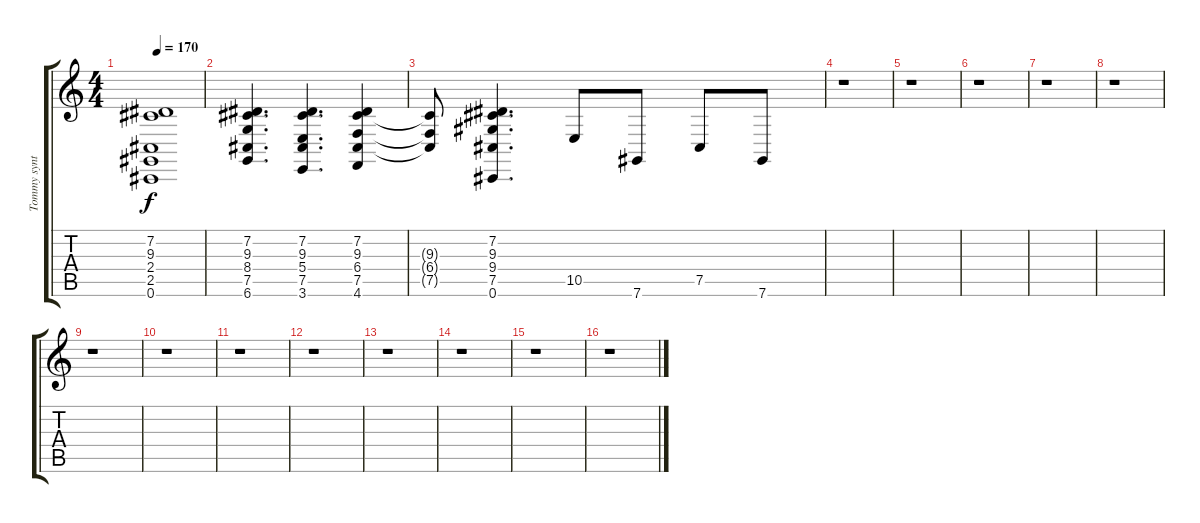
\track ("Tommy synth" "Tommy synt") {instrument lead2sawtooth}
\staff {score tabs}
\tuning (Db4 Ab3 E3 B2 Gb2 Db2) {hide}
\ts (4 4)
\tempo 170
\clef g2
\ks c
(7.2{t} 9.3{t} 2.4{t} 2.5{t} 0.6{t}).1{dy f} |
(7.2 9.3 8.4 7.5 6.6).4{d} (7.2 9.3 5.4 7.5 3.6).4{d} (7.2 9.3 6.4 7.5 4.6).4 |
(9.3{t} 6.4{t} 7.5{t}).8 (7.2 9.3 9.4 7.5 0.6).4{d} 10.5.8 7.6.8 7.5.8 7.6.8 |
r.1 |
r.1 |
r.1 |
r.1 |
r.1 |
r.1 |
r.1 |
r.1 |
r.1 |
r.1 |
r.1 |
r.1 |
r.1
